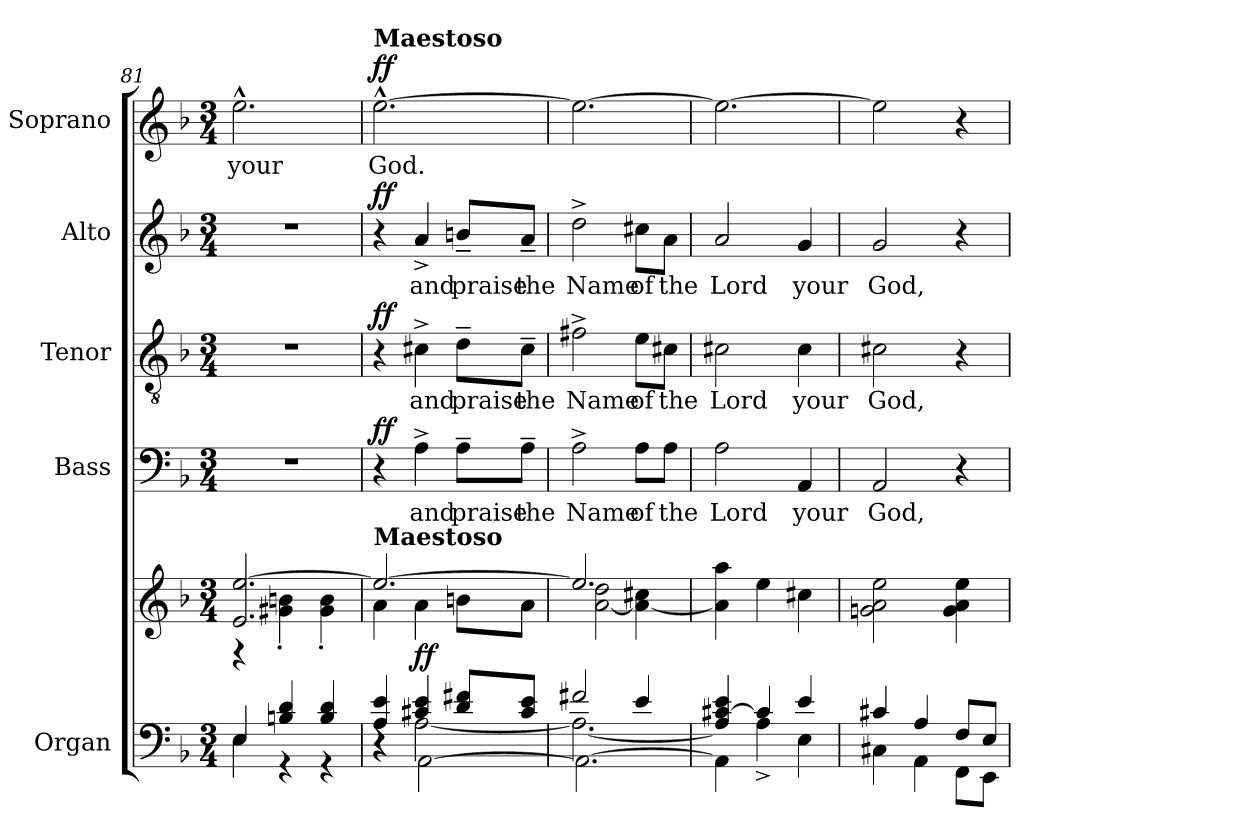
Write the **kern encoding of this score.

**kern	**kern	**dynam	**kern	**text	**dynam	**kern	**text	**dynam	**kern	**text	**dynam	**kern	**text	**dynam
*part5	*part5	*part5	*part4	*part4	*part4	*part3	*part3	*part3	*part2	*part2	*part2	*part1	*part1	*part1
*staff6	*staff5	*staff5/6	*staff4	*staff4	*staff4	*staff3	*staff3	*staff3	*staff2	*staff2	*staff2	*staff1	*staff1	*staff1
*I"Organ	*	*	*I"Bass	*	*	*I"Tenor	*	*	*I"Alto	*	*	*I"Soprano	*	*
*I'Org.	*	*	*I'B.	*	*	*I'T.	*	*	*I'A.	*	*	*I'S.	*	*
!!LO:LB:g=z
*clefF4	*clefG2	*	*clefF4	*	*	*clefGv2	*	*	*clefG2	*	*	*clefG2	*	*
*	*	*	*	*	*	*ITrd7c12	*	*	*	*	*	*	*	*
*k[b-]	*k[b-]	*	*k[b-]	*	*	*k[b-]	*	*	*k[b-]	*	*	*k[b-]	*	*
*F:	*F:	*	*F:	*	*	*F:	*	*	*F:	*	*	*F:	*	*
*M3/4	*M3/4	*	*M3/4	*	*	*M3/4	*	*	*M3/4	*	*	*M3/4	*	*
=81	=81	=81	=81	=81	=81	=81	=81	=81	=81	=81	=81	=81	=81	=81
*^	*^	*	*	*	*	*	*	*	*	*	*	*	*	*
!	!	!	!	!	!LO:N:vis=1	!	!	!LO:N:vis=1	!	!	!LO:N:vis=1	!	!	!	!	!
!	!	!	!	!	!	!	!	!	!	!	!	!	!	!	!LO:LY:b:color=#000000	!
4Ei/	4Ei\	2.ei/ [2.eei	4r	.	2.r	.	.	2.r	.	.	2.r	.	.	2.ee^^i\	your	.
4Bni/ 4di	4r	.	4g#Xi\' 4bni'	.	.	.	.	.	.	.	.	.	.	.	.	.
4Bi/ 4di	4r	.	4g#i\' 4bi'	.	.	.	.	.	.	.	.	.	.	.	.	.
=82	=82	=82	=82	=82	=82	=82	=82	=82	=82	=82	=82	=82	=82	=82	=82	=82
*	*^	*	*	*	*	*	*	*	*	*	*	*	*	*	*	*
*v	*v	*v	*	*	*	*	*	*	*	*	*	*	*	*	*	*	*
*	*MM70	*	*	*	*	*	*	*	*	*	*	*	*MM70	*	*
*^	*	*	*	*	*	*	*	*	*	*	*	*	*	*	*
*	*^	*	*	*	*	*	*	*	*	*	*	*	*	*	*	*
!	!	!	!	!	!	!	!	!	!	!	!	!	!	!	!LO:TX:a:B:t=Maestoso	!	!
!	!	!	!LO:TX:a:B:t=Maestoso	!	!	!	!	!	!	!	!	!	!	!	!	!	!
!	!	!	!	!	!	!	!	!	!	!	!	!	!	!	!	!LO:LY:b:color=#000000	!
4Ai/ 4ei	4r	4r	2.eei/_	4ai\	.	4r	.	ff	4r	.	ff	4r	.	ff	[2.ee^^i\	God.	ff
!	!	!	!	!	!	!	!LO:LY:b:color=#000000	!	!	!	!	!	!	!	!	!	!
!	!	!	!	!	!	!	!	!	!	!LO:LY:b:color=#000000	!	!	!	!	!	!	!
!	!	!	!	!	!	!	!	!	!	!	!	!	!LO:LY:b:color=#000000	!	!	!	!
4c#Xi/ 4ei	[2Ai\	[2AAi\	.	4ai\	ff	4A^i\	and	.	4C#X^i\	and	.	4a^i/	and	.	.	.	.
!	!	!	!	!	!	!	!LO:LY:b:color=#000000	!	!	!	!	!	!	!	!	!	!
!	!	!	!	!	!	!	!	!	!	!LO:LY:b:color=#000000	!	!	!	!	!	!	!
!	!	!	!	!	!	!	!	!	!	!	!	!	!LO:LY:b:color=#000000	!	!	!	!
8di/ 8f#XiL	.	.	.	8bni\L	.	8A~i\L	praise	.	8D~i\L	praise	.	8bn~i/L	praise	.	.	.	.
!	!	!	!	!	!	!	!LO:LY:b:color=#000000	!	!	!	!	!	!	!	!	!	!
!	!	!	!	!	!	!	!	!	!	!LO:LY:b:color=#000000	!	!	!	!	!	!	!
!	!	!	!	!	!	!	!	!	!	!	!	!	!LO:LY:b:color=#000000	!	!	!	!
8c#i/ 8eiJ	.	.	.	8ai\J	.	8A~i\J	the	.	8C#~i\J	the	.	8a~i/J	the	.	.	.	.
=83	=83	=83	=83	=83	=83	=83	=83	=83	=83	=83	=83	=83	=83	=83	=83	=83	=83
!	!	!	!	!	!	!	!LO:LY:b:color=#000000	!	!	!	!	!	!	!	!	!	!
!	!	!	!	!	!	!	!	!	!	!LO:LY:b:color=#000000	!	!	!	!	!	!	!
!	!	!	!	!	!	!	!	!	!	!	!	!	!LO:LY:b:color=#000000	!	!	!	!
2f#Xi/	2.Ai\_	2.AAi\_	2.eei/]	[2ai\ 2ddi	.	2A^i\	Name	.	2F#X^i\	Name	.	2dd^i\	Name	.	2.eei\_	.	.
!	!	!	!	!	!	!	!LO:LY:b:color=#000000	!	!	!	!	!	!	!	!	!	!
!	!	!	!	!	!	!	!	!	!	!LO:LY:b:color=#000000	!	!	!	!	!	!	!
!	!	!	!	!	!	!	!	!	!	!	!	!	!LO:LY:b:color=#000000	!	!	!	!
4ei/	.	.	.	4ai\_ 4cc#Xi	.	8Ai\L	of	.	8Ei\L	of	.	8cc#Xi\L	of	.	.	.	.
!	!	!	!	!	!	!	!LO:LY:b:color=#000000	!	!	!	!	!	!	!	!	!	!
!	!	!	!	!	!	!	!	!	!	!LO:LY:b:color=#000000	!	!	!	!	!	!	!
!	!	!	!	!	!	!	!	!	!	!	!	!	!LO:LY:b:color=#000000	!	!	!	!
.	.	.	.	.	.	8Ai\J	the	.	8C#Xi\J	the	.	8ai\J	the	.	.	.	.
*	*v	*v	*	*	*	*	*	*	*	*	*	*	*	*	*	*	*
*	*	*v	*v	*	*	*	*	*	*	*	*	*	*	*	*	*
=84	=84	=84	=84	=84	=84	=84	=84	=84	=84	=84	=84	=84	=84	=84	=84
!	!	!	!	!	!LO:LY:b:color=#000000	!	!	!	!	!	!	!	!	!	!
!	!	!	!	!	!	!	!	!LO:LY:b:color=#000000	!	!	!	!	!	!	!
!	!	!	!	!	!	!	!	!	!	!	!LO:LY:b:color=#000000	!	!	!	!
4Ai/] [4c#Xi 4ei	4AAi\]	4ai\] 4aai	.	2Ai\	Lord	.	2C#Xi\	Lord	.	2ai/	Lord	.	2.eei\_	.	.
4c#i/]	4A^i\	4eei\	.	.	.	.	.	.	.	.	.	.	.	.	.
!	!	!	!	!	!LO:LY:b:color=#000000	!	!	!	!	!	!	!	!	!	!
!	!	!	!	!	!	!	!	!LO:LY:b:color=#000000	!	!	!	!	!	!	!
!	!	!	!	!	!	!	!	!	!	!	!LO:LY:b:color=#000000	!	!	!	!
4ei/	4Ei\	4cc#Xi\	.	4AAi/	your	.	4C#i\	your	.	4gi/	your	.	.	.	.
=85	=85	=85	=85	=85	=85	=85	=85	=85	=85	=85	=85	=85	=85	=85	=85
!	!	!	!	!	!LO:LY:b:color=#000000	!	!	!	!	!	!	!	!	!	!
!	!	!	!	!	!	!	!	!LO:LY:b:color=#000000	!	!	!	!	!	!	!
!	!	!	!	!	!	!	!	!	!	!	!LO:LY:b:color=#000000	!	!	!	!
4c#Xi/	4C#Xi\	2gni\ 2ai 2eei	.	2AAi/	God,	.	2C#Xi\	God,	.	2gi/	God,	.	2eei\]	.	.
4Ai/	4AAi\	.	.	.	.	.	.	.	.	.	.	.	.	.	.
8Fi/L	8FFi\L	4gi\ 4ai 4eei	.	4r	.	.	4r	.	.	4r	.	.	4r	.	.
8Ei/J	8EEi\J	.	.	.	.	.	.	.	.	.	.	.	.	.	.
*v	*v	*	*	*	*	*	*	*	*	*	*	*	*	*	*
=	=	=	=	=	=	=	=	=	=	=	=	=	=	=
*-	*-	*-	*-	*-	*-	*-	*-	*-	*-	*-	*-	*-	*-	*-
